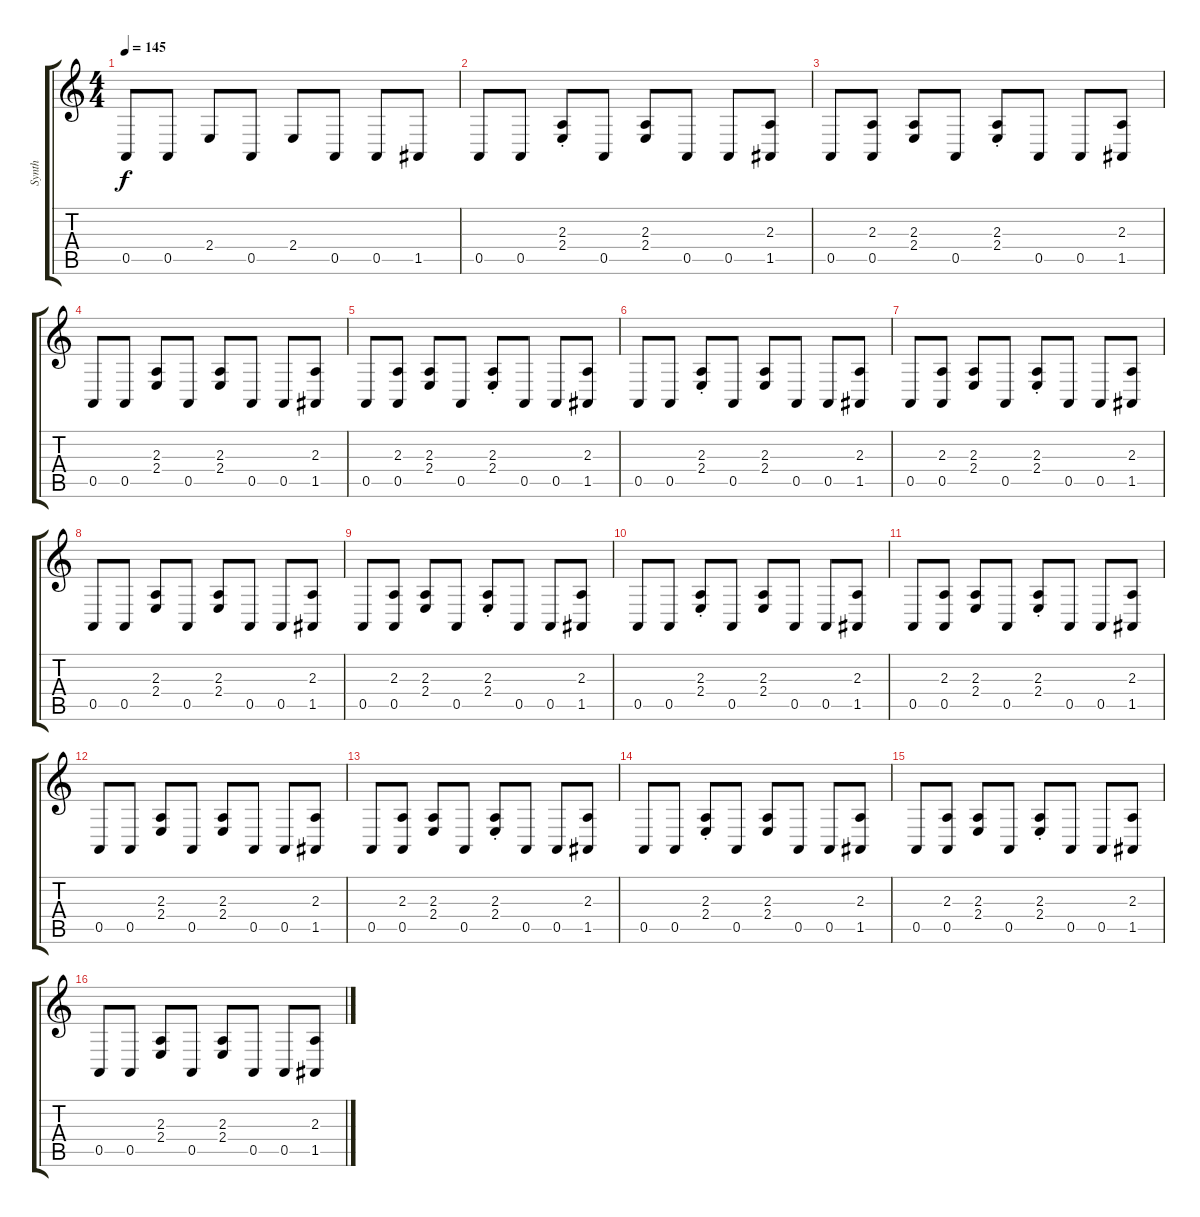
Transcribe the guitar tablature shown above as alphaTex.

\track ("Synth" "Synth") {instrument lead8bassandlead}
\staff {score tabs}
\tuning (E4 B3 G3 D3 A2 D2) {hide}
\ts (4 4)
\tempo 145
\clef g2
\ks c
0.5.8{dy f} 0.5.8 2.4.8 0.5.8 2.4.8 0.5.8 0.5.8 1.5.8 |
0.5.8 0.5.8 (2.3{st} 2.4).8 0.5.8 (2.3 2.4).8 0.5.8 0.5.8 (2.3 1.5).8 |
0.5.8 (2.3 0.5).8 (2.3 2.4).8 0.5.8 (2.3{st} 2.4).8 0.5.8 0.5.8 (2.3 1.5).8 |
0.5.8 0.5.8 (2.3 2.4).8 0.5.8 (2.3 2.4).8 0.5.8 0.5.8 (2.3 1.5).8 |
0.5.8 (2.3 0.5).8 (2.3 2.4).8 0.5.8 (2.3{st} 2.4).8 0.5.8 0.5.8 (2.3 1.5).8 |
0.5.8 0.5.8 (2.3{st} 2.4).8 0.5.8 (2.3 2.4).8 0.5.8 0.5.8 (2.3 1.5).8 |
0.5.8 (2.3 0.5).8 (2.3 2.4).8 0.5.8 (2.3{st} 2.4).8 0.5.8 0.5.8 (2.3 1.5).8 |
0.5.8 0.5.8 (2.3 2.4).8 0.5.8 (2.3 2.4).8 0.5.8 0.5.8 (2.3 1.5).8 |
0.5.8 (2.3 0.5).8 (2.3 2.4).8 0.5.8 (2.3{st} 2.4).8 0.5.8 0.5.8 (2.3 1.5).8 |
0.5.8 0.5.8 (2.3{st} 2.4).8 0.5.8 (2.3 2.4).8 0.5.8 0.5.8 (2.3 1.5).8 |
0.5.8 (2.3 0.5).8 (2.3 2.4).8 0.5.8 (2.3{st} 2.4).8 0.5.8 0.5.8 (2.3 1.5).8 |
0.5.8 0.5.8 (2.3 2.4).8 0.5.8 (2.3 2.4).8 0.5.8 0.5.8 (2.3 1.5).8 |
0.5.8 (2.3 0.5).8 (2.3 2.4).8 0.5.8 (2.3{st} 2.4).8 0.5.8 0.5.8 (2.3 1.5).8 |
0.5.8 0.5.8 (2.3{st} 2.4).8 0.5.8 (2.3 2.4).8 0.5.8 0.5.8 (2.3 1.5).8 |
0.5.8 (2.3 0.5).8 (2.3 2.4).8 0.5.8 (2.3{st} 2.4).8 0.5.8 0.5.8 (2.3 1.5).8 |
0.5.8 0.5.8 (2.3 2.4).8 0.5.8 (2.3 2.4).8 0.5.8 0.5.8 (2.3 1.5).8
